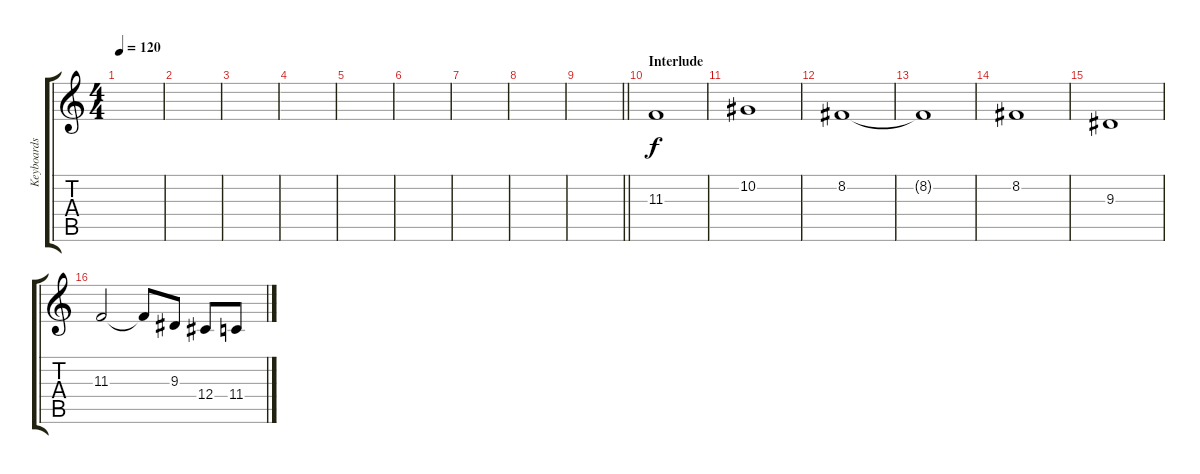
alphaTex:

\track ("Keyboards 2" "Keyboards ") {instrument stringensemble1}
\staff {score tabs}
\tuning (Eb4 Bb3 Gb3 Db3 Ab2 Eb2) {hide}
\ts (4 4)
\tempo 120
\clef g2
\ks c
|
|
|
|
|
|
|
|
\barLineRight lightlight
|
\section ("" "Interlude")
11.3.1 |
10.2.1 |
8.2.1 |
8.2{t}.1 |
8.2.1 |
9.3.1 |
11.3.2 11.3{t}.8 9.3.8 12.4.8 11.4.8
